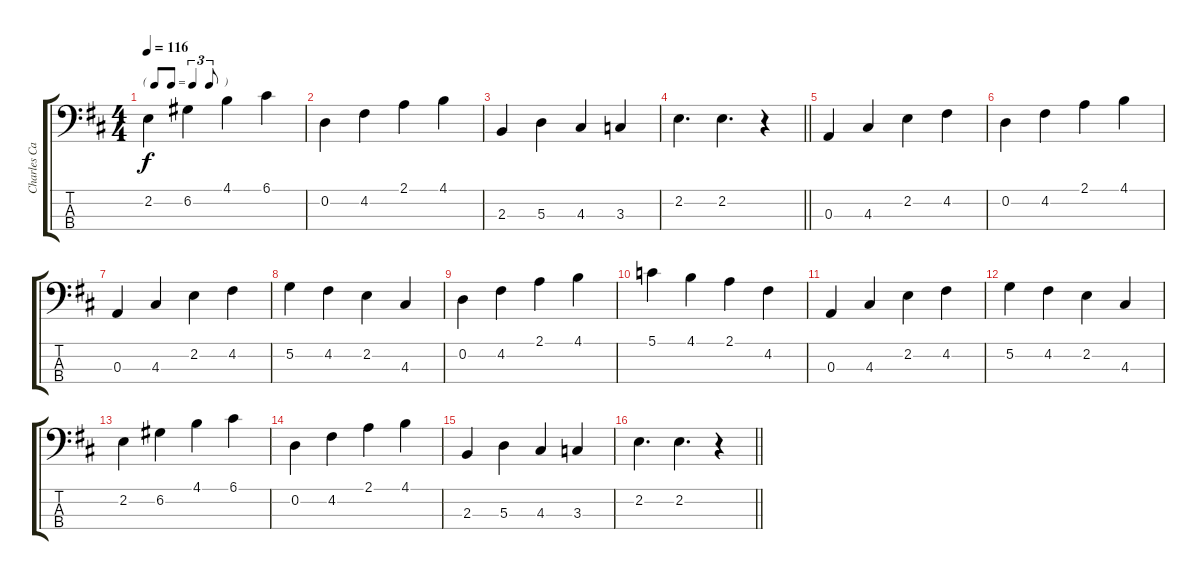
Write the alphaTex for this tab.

\track ("Charles Calmese – Bass" "Charles Ca") {instrument electricbassfinger}
\staff {score tabs}
\tuning (G2 D2 A1 E1) {hide}
\ts (4 4)
\tf triplet8th
\tempo 116
\clef f4
\ks d
2.2.4{dy f} 6.2.4 4.1.4 6.1.4 |
0.2.4 4.2.4 2.1.4 4.1.4 |
2.3.4 5.3.4 4.3.4 3.3.4 |
\barLineRight lightlight
2.2.4{d} 2.2.4{d} r.4 |
0.3.4 4.3.4 2.2.4 4.2.4 |
0.2.4 4.2.4 2.1.4 4.1.4 |
0.3.4 4.3.4 2.2.4 4.2.4 |
5.2.4 4.2.4 2.2.4 4.3.4 |
0.2.4 4.2.4 2.1.4 4.1.4 |
5.1.4 4.1.4 2.1.4 4.2.4 |
0.3.4 4.3.4 2.2.4 4.2.4 |
5.2.4 4.2.4 2.2.4 4.3.4 |
2.2.4 6.2.4 4.1.4 6.1.4 |
0.2.4 4.2.4 2.1.4 4.1.4 |
2.3.4 5.3.4 4.3.4 3.3.4 |
\barLineRight lightlight
2.2.4{d} 2.2.4{d} r.4
